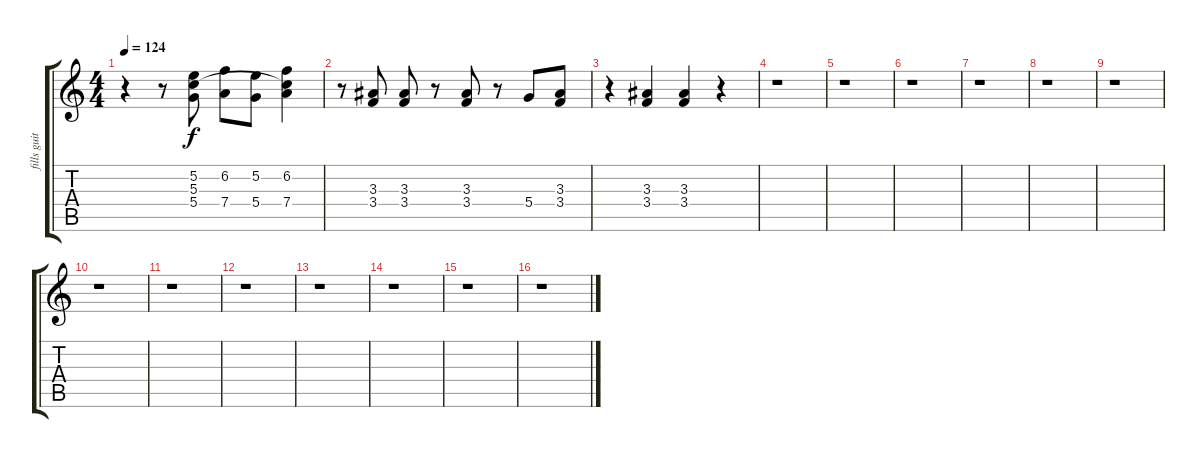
\track ("fills guitar" "fills guit") {instrument distortionguitar}
\staff {score tabs}
\tuning (E4 B3 G3 D3 A2 E2) {hide}
\ts (4 4)
\tempo 124
\clef g2
\ks c
r.4{dy f} r.8 (5.2 5.3 5.4).8 (6.2 7.4).8 (5.2 5.4).8 (6.2 5.3{t} 7.4).4 |
r.8 (3.3 3.4).8 (3.3 3.4).8 r.8 (3.3 3.4).8 r.8 5.4.8 (3.3 3.4).8 |
r.4 (3.3 3.4).4 (3.3 3.4).4 r.4 |
r.1 |
r.1 |
r.1 |
r.1 |
r.1 |
r.1 |
r.1 |
r.1 |
r.1 |
r.1 |
r.1 |
r.1 |
r.1
